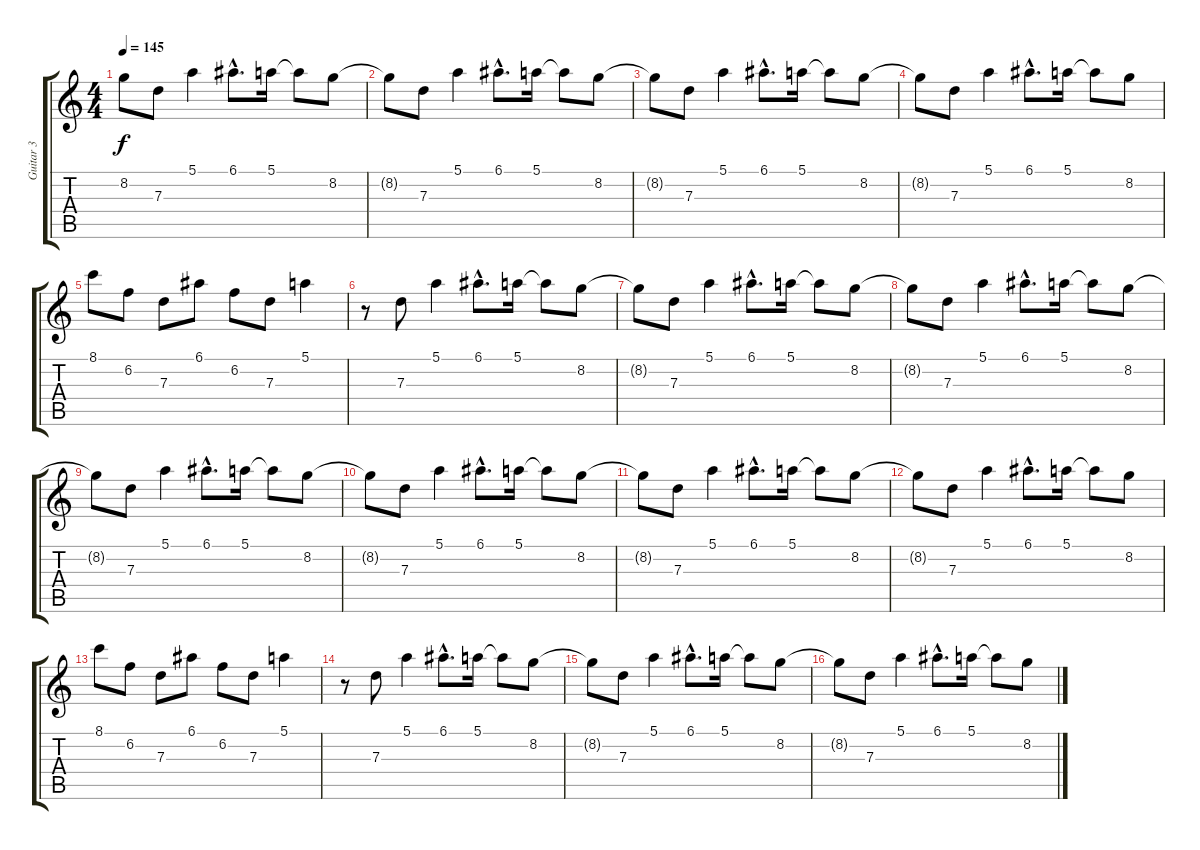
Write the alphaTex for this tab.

\track ("Guitar 3" "Guitar 3") {instrument electricguitarclean}
\staff {score tabs}
\tuning (E4 B3 G3 D3 A2 E2) {hide}
\ts (4 4)
\tempo 145
\clef g2
\ks c
8.2{t}.8{dy f} 7.3.8 5.1.4 6.1{hac}.8{d} 5.1.16 5.1{t}.8 8.2.8 |
8.2{t}.8 7.3.8 5.1.4 6.1{hac}.8{d} 5.1.16 5.1{t}.8 8.2.8 |
8.2{t}.8 7.3.8 5.1.4 6.1{hac}.8{d} 5.1.16 5.1{t}.8 8.2.8 |
8.2{t}.8 7.3.8 5.1.4 6.1{hac}.8{d} 5.1.16 5.1{t}.8 8.2.8 |
8.1.8 6.2.8 7.3.8 6.1.8 6.2.8 7.3.8 5.1.4 |
r.8 7.3.8 5.1.4 6.1{hac}.8{d} 5.1.16 5.1{t}.8 8.2.8 |
8.2{t}.8 7.3.8 5.1.4 6.1{hac}.8{d} 5.1.16 5.1{t}.8 8.2.8 |
8.2{t}.8 7.3.8 5.1.4 6.1{hac}.8{d} 5.1.16 5.1{t}.8 8.2.8 |
8.2{t}.8 7.3.8 5.1.4 6.1{hac}.8{d} 5.1.16 5.1{t}.8 8.2.8 |
8.2{t}.8 7.3.8 5.1.4 6.1{hac}.8{d} 5.1.16 5.1{t}.8 8.2.8 |
8.2{t}.8 7.3.8 5.1.4 6.1{hac}.8{d} 5.1.16 5.1{t}.8 8.2.8 |
8.2{t}.8 7.3.8 5.1.4 6.1{hac}.8{d} 5.1.16 5.1{t}.8 8.2.8 |
8.1.8 6.2.8 7.3.8 6.1.8 6.2.8 7.3.8 5.1.4 |
r.8 7.3.8 5.1.4 6.1{hac}.8{d} 5.1.16 5.1{t}.8 8.2.8 |
8.2{t}.8 7.3.8 5.1.4 6.1{hac}.8{d} 5.1.16 5.1{t}.8 8.2.8 |
8.2{t}.8 7.3.8 5.1.4 6.1{hac}.8{d} 5.1.16 5.1{t}.8 8.2.8
